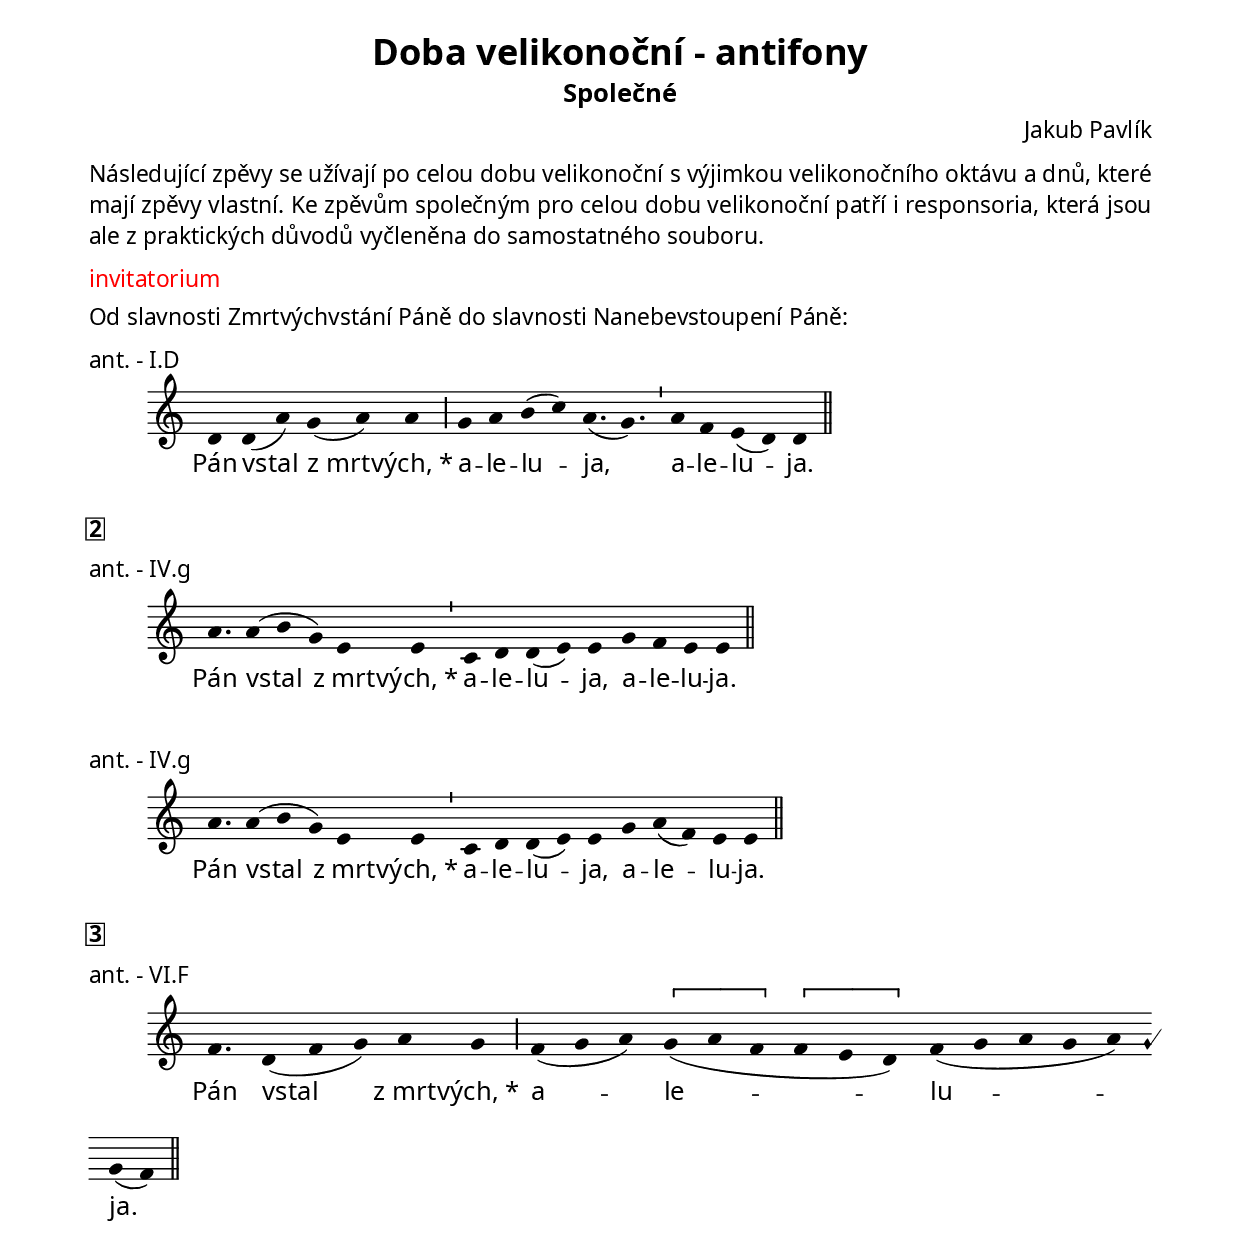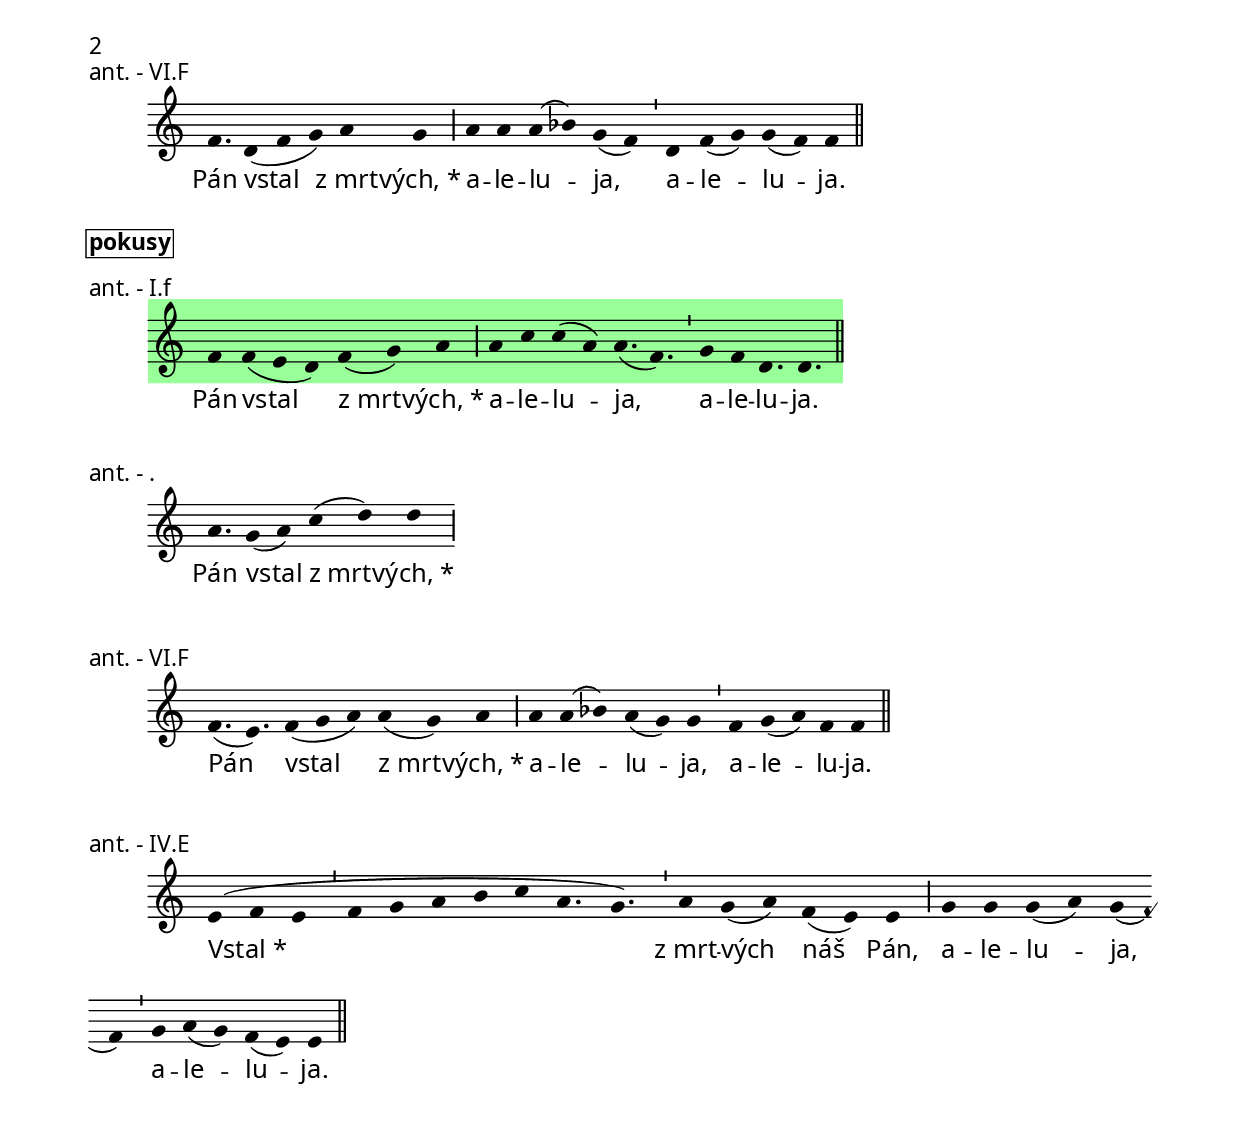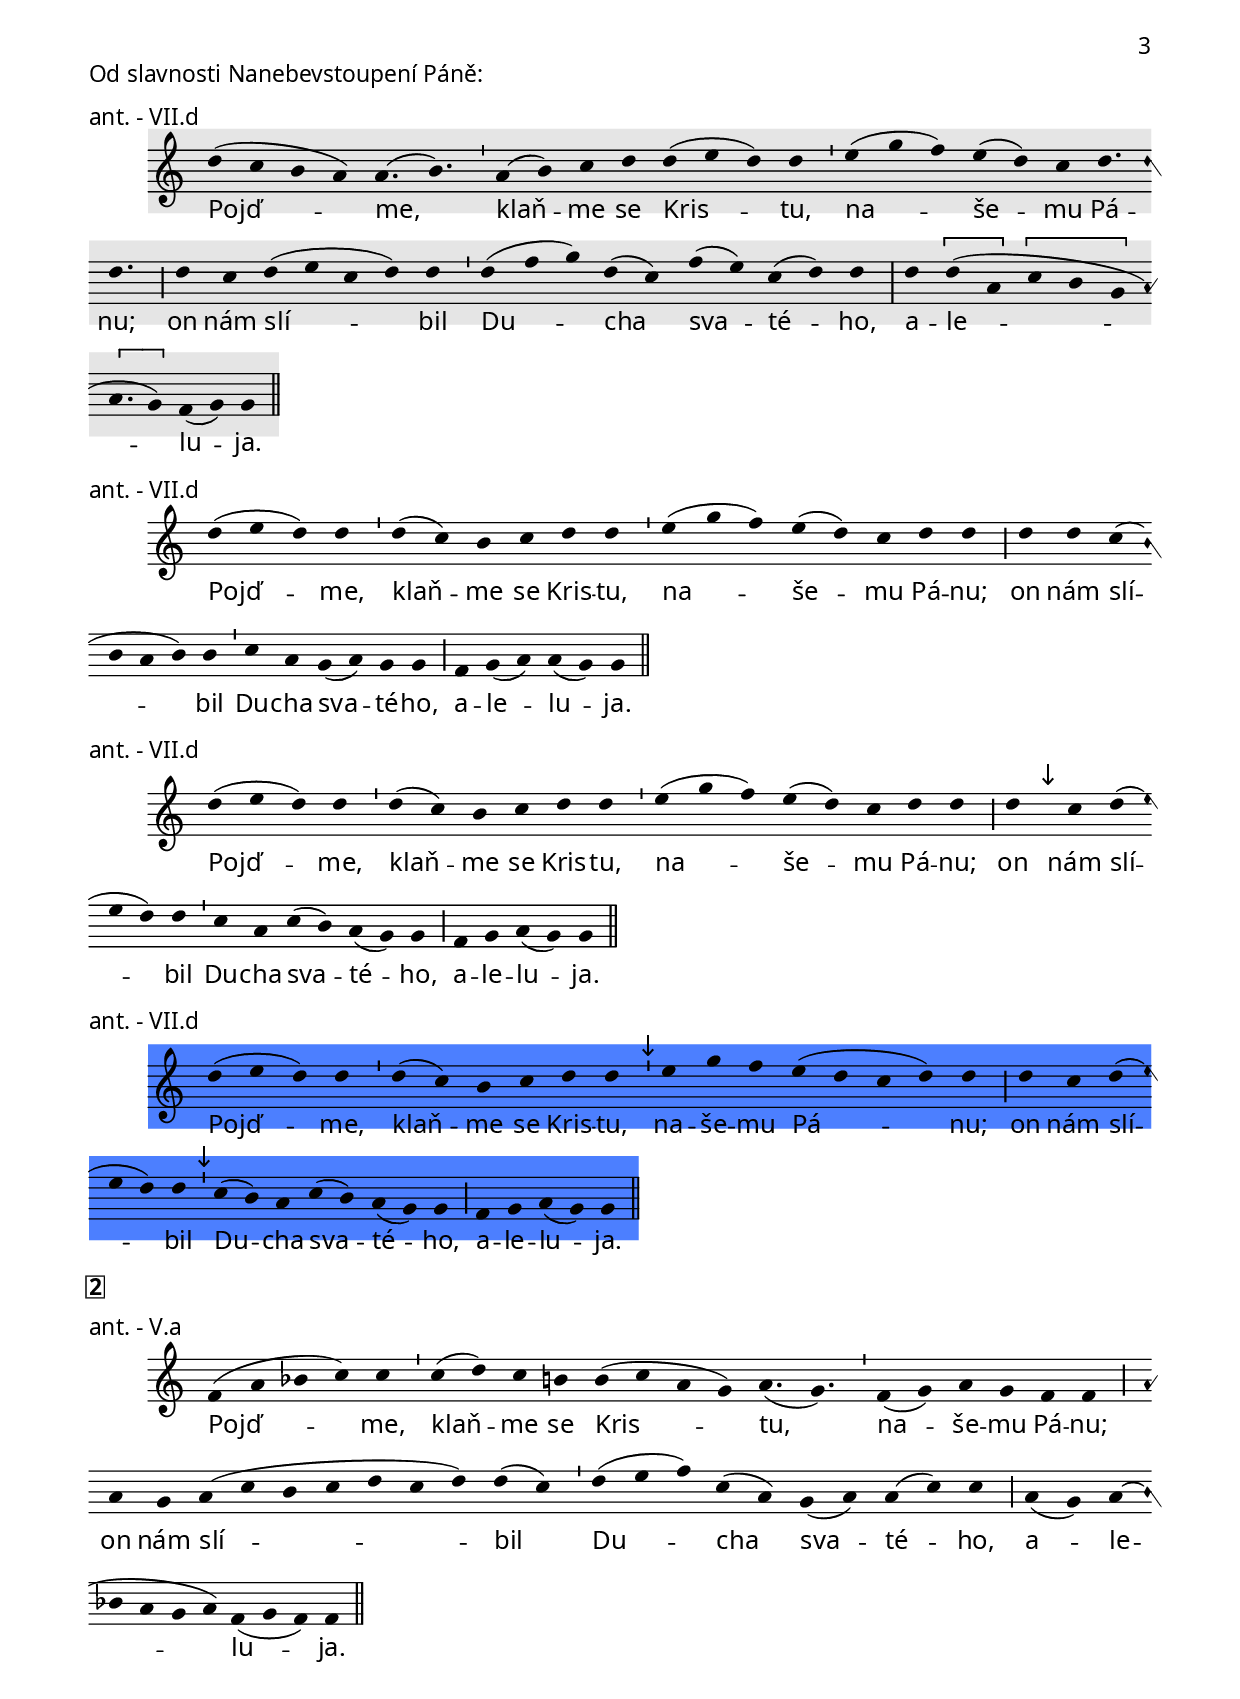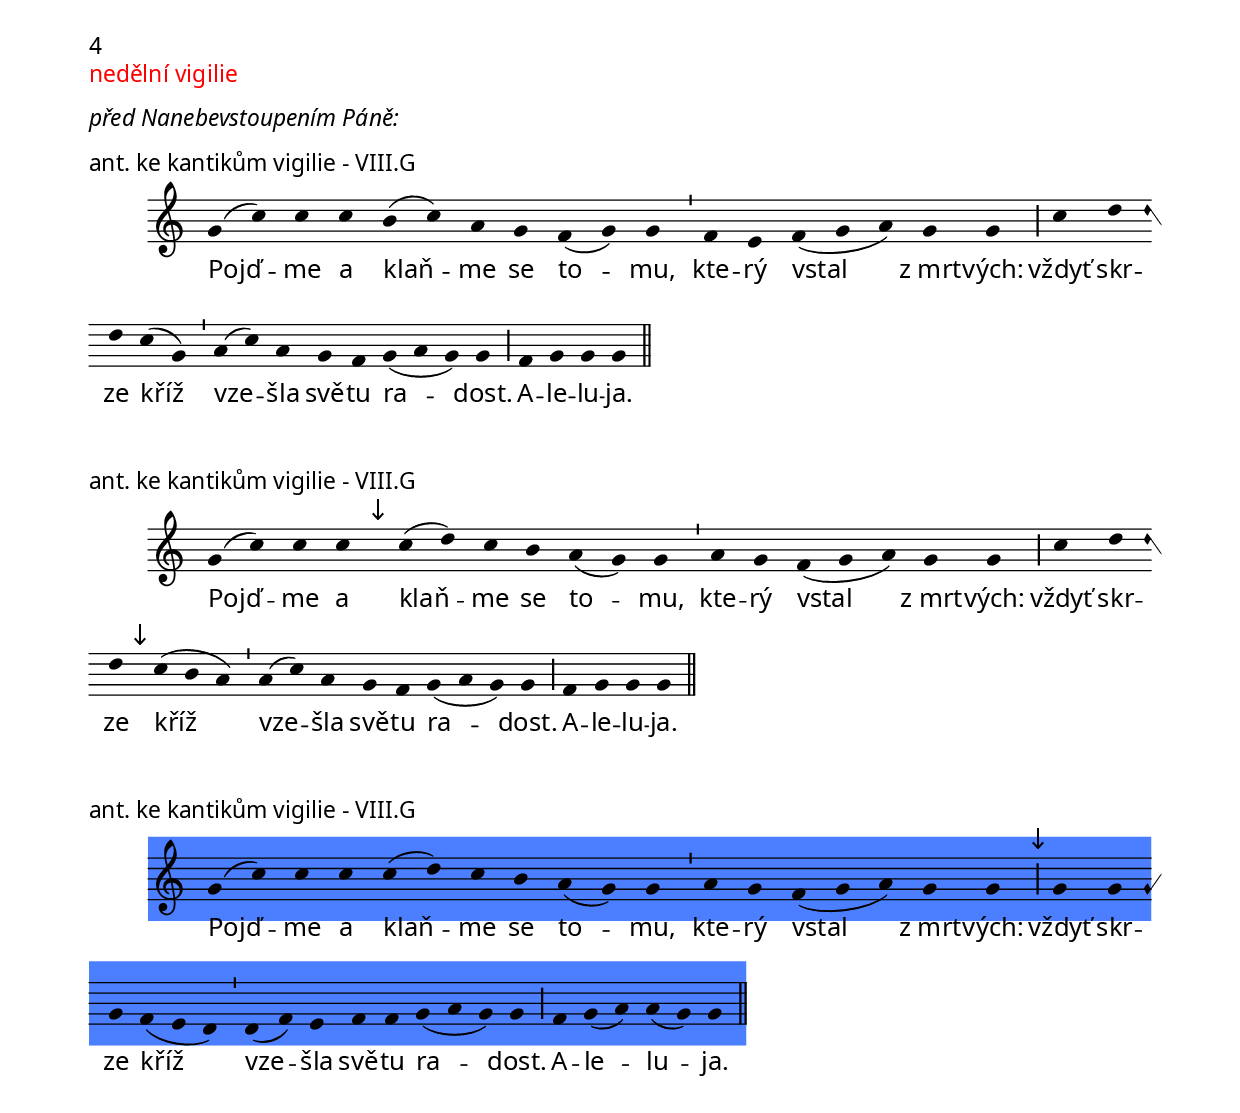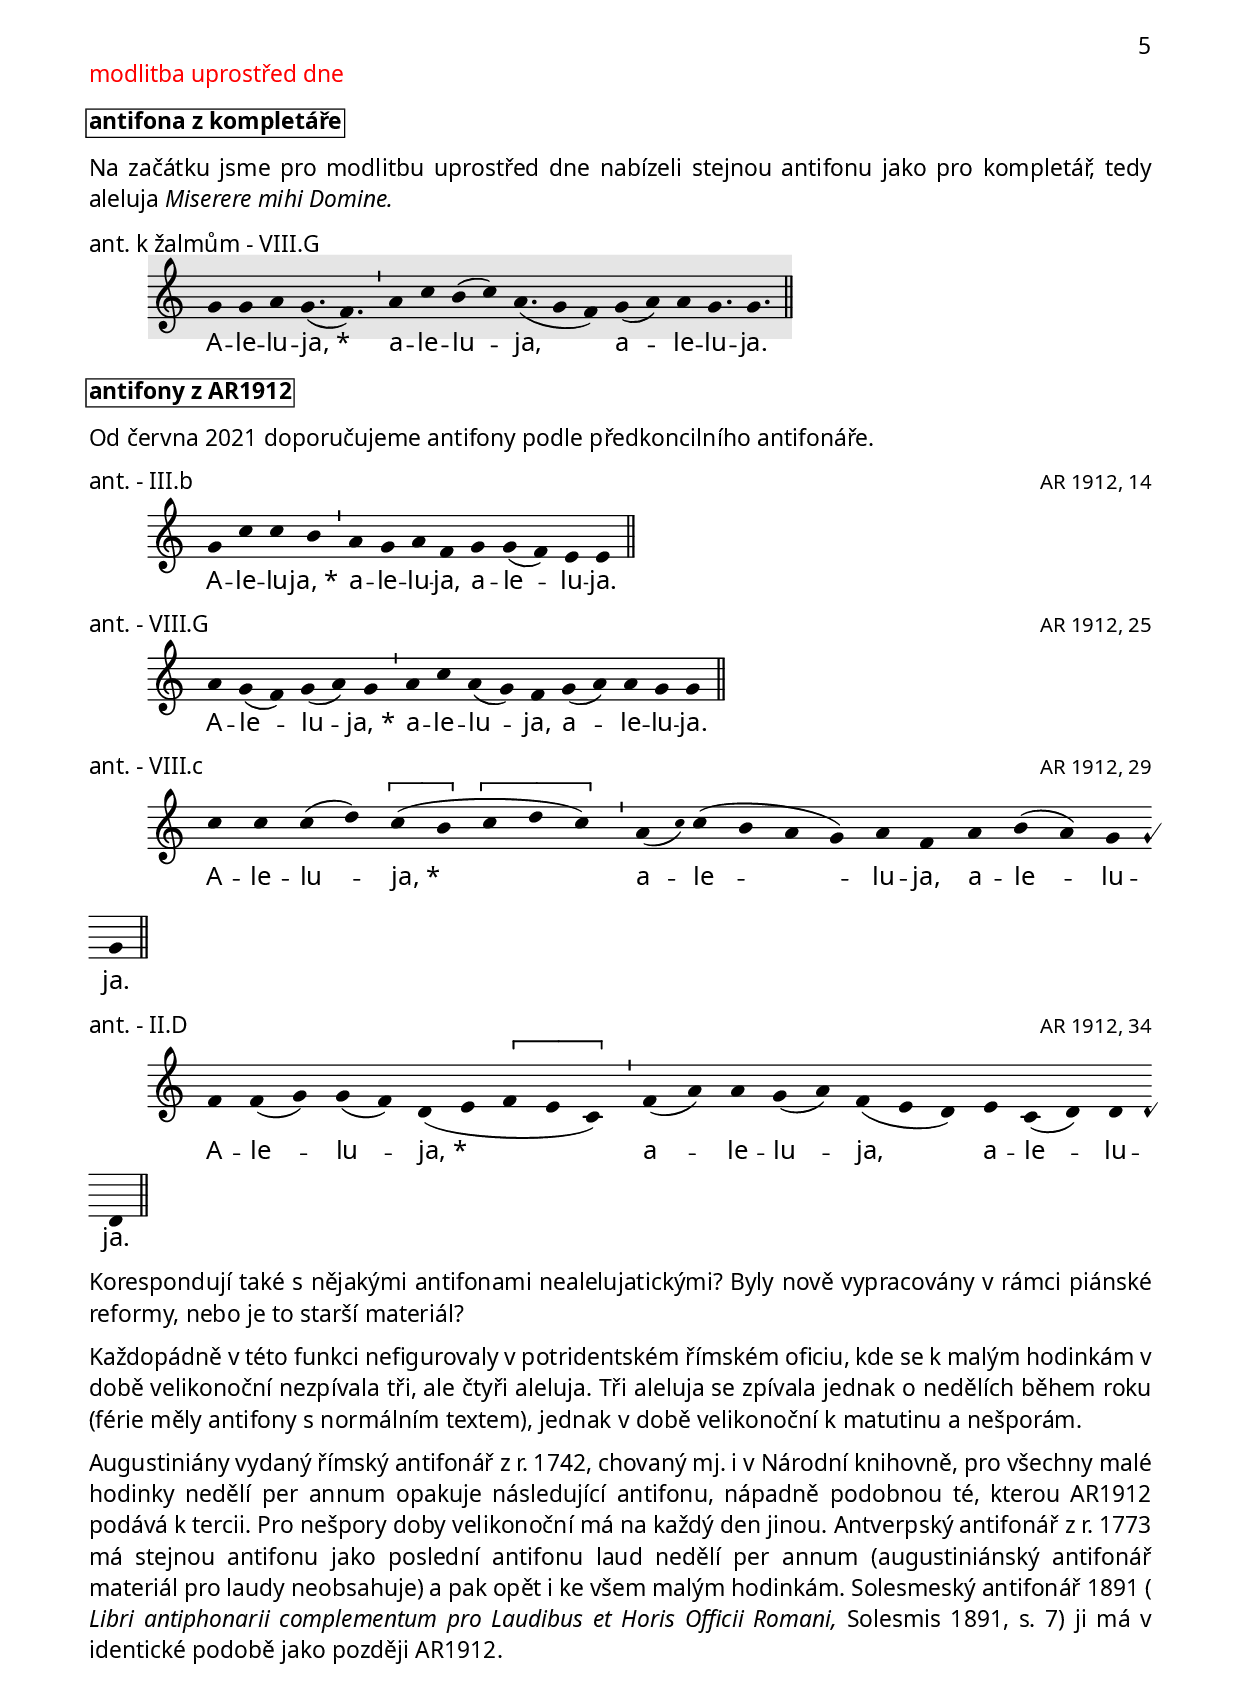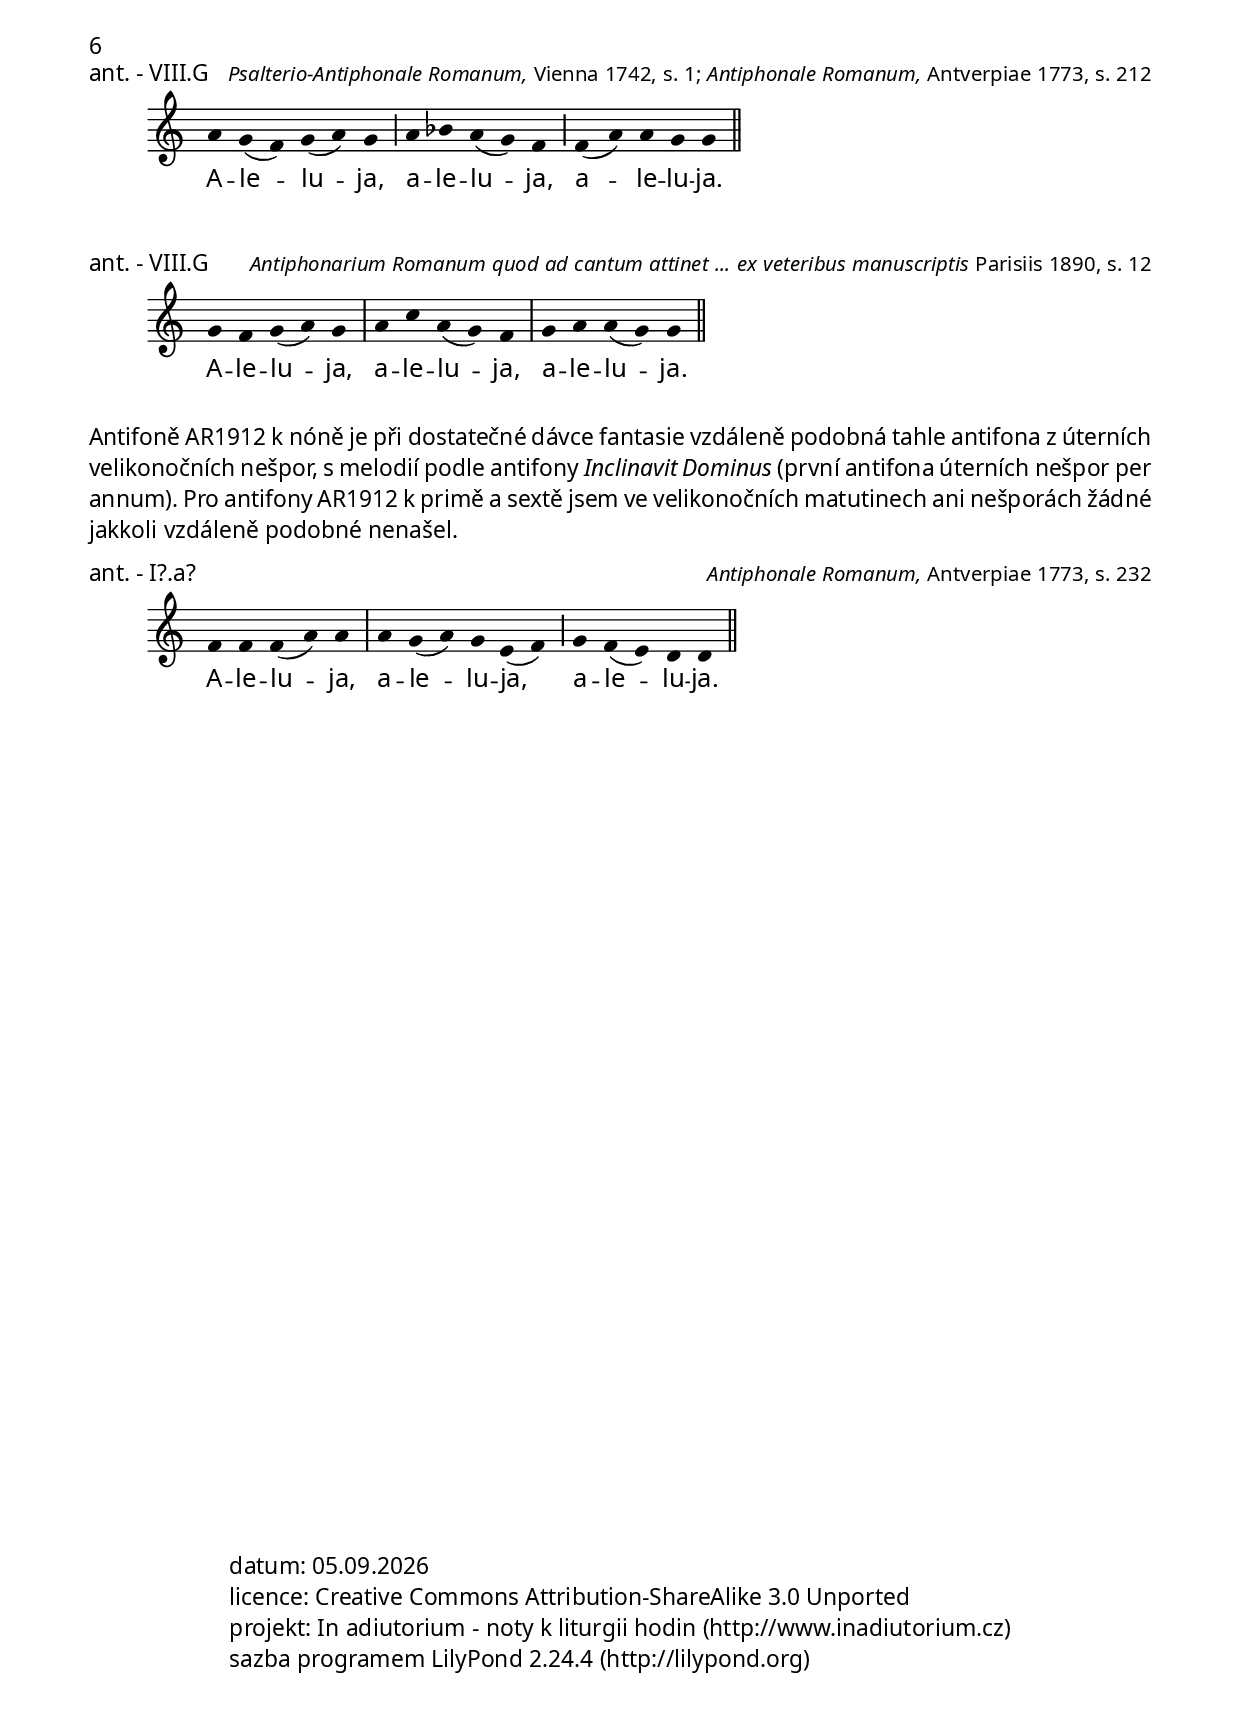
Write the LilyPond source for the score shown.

\version "2.14.2"

\header {
  title = "Doba velikonoční - antifony"
  composer = "Jakub Pavlík"
}

\include "spolecne.ly"

\bookpart {
  \header {
    subtitle = "Společné"
  }

  \markup\justify {Následující zpěvy se užívají
  po celou dobu velikonoční s výjimkou velikonočního
  oktávu a dnů, které mají zpěvy vlastní.
  Ke zpěvům společným pro celou dobu velikonoční
  patří i responsoria, která jsou ale
  z praktických důvodů vyčleněna do samostatného
  souboru.}

  \markup {\nadpisHodinka {"invitatorium"}}

  \markup{Od slavnosti Zmrtvýchvstání Páně do slavnosti Nanebevstoupení Páně:}

  \score {
    \relative c' {
      \choralniRezim
      d4 d( a') g( a) a \barMaior
      g a b( c) a4.( g) \barMin a4 f e( d) d \barFinalis
    }
    \addlyrics {
      Pán vstal z_mrt -- vých,_*
      a -- le -- lu -- ja, a -- le -- lu -- ja.
    }
    \header {
      quid = "ant."
      modus = "I"
      differentia = "D"
      psalmus = ""
      id = ""
      piece = \markup {\sestavTitulekBezZalmu}
    }
  }

  \markup\nadpisSkupiny "2"

  \score {
    \relative c'' {
      \choralniRezim
      a4. a4( b g) e e \barMin
      c d d( e) e g f e e \barFinalis
    }
    \addlyrics {
      Pán vstal z_mrt -- vých,_*
      a -- le -- lu -- ja, a -- le -- lu -- ja.
    }
    \header {
      quid = "ant."
      modus = "IV"
      differentia = "g"
      psalmus = ""
      id = ""
      piece = \markup {\sestavTitulekBezZalmu}
    }
  }

  \score {
    \relative c'' {
      \choralniRezim
      a4. a4( b g) e e \barMin
      c d d( e) e g a( f) e e \barFinalis
    }
    \addlyrics {
      Pán vstal z_mrt -- vých,_*
      a -- le -- lu -- ja, a -- le -- lu -- ja.
    }
    \header {
      quid = "ant."
      modus = "IV"
      differentia = "g"
      psalmus = ""
      id = ""
      piece = \markup {\sestavTitulekBezZalmu}
    }
  }

  \markup\nadpisSkupiny "3"

  \score {
    \relative c' {
      \choralniRezim
      f4. d4( f g) a g \barMaior
      f( g a) \[ g( a f \] \[ f e d) \]
      f( g a g a) g( f) \barFinalis
    }
    \addlyrics {
      Pán vstal z_mrt -- vých,_*
      a -- le -- lu -- ja.
    }
    \header {
      quid = "ant."
      modus = "VI"
      differentia = "F"
      psalmus = ""
      fons = "aleluja podle Liber hymnarius, Solesmes 1986, s. 79. Proto je také jen jedno."
      id = ""
      piece = \markup {\sestavTitulekBezZalmu}
    }
  }

  \score {
    \relative c' {
      \choralniRezim
      f4. d4( f g) a g \barMaior
      a a a( bes) g( f) \barMin d f( g) g( f) f \barFinalis
    }
    \addlyrics {
      Pán vstal z_mrt -- vých,_*
      a -- le -- lu -- ja, a -- le -- lu -- ja.
    }
    \header {
      quid = "ant."
      modus = "VI"
      differentia = "F"
      psalmus = ""
      id = ""
      piece = \markup {\sestavTitulekBezZalmu}
    }
  }

  \markup\nadpisSkupiny "pokusy"

  \score {
    \relative c' {
      \zvyraznovacZelenyII
      \choralniRezim
      f4 f( e d) f( g) a \barMaior
      a c c( a) a4.( f) \barMin g4 f d4. d \barFinalis
    }
    \addlyrics {
      Pán vstal z_mrt -- vých,_*
      a -- le -- lu -- ja, a -- le -- lu -- ja.
    }
    \header {
      quid = "ant."
      modus = "I"
      differentia = "f"
      psalmus = ""
      id = "invit"
      fons = "velikonoce_antifony.ly"
      piece = \markup {\sestavTitulekBezZalmu}
    }
  }

  \score {
    \relative c'' {
      \choralniRezim
      a4. g4( a) c( d) d \barMaior

    }
    \addlyrics {
      Pán vstal z_mrt -- vých,_*
      a -- le -- lu -- ja, a -- le -- lu -- ja.
    }
    \header {
      quid = "ant."
      modus = ""
      differentia = ""
      psalmus = ""
      id = "invit"
      fons = "velikonoce_antifony.ly"
      piece = \markup {\sestavTitulekBezZalmu}
    }
  }

  \score {
    \relative c' {
      \choralniRezim
      f4.( e) f4( g a) a( g) a \barMaior
      a a( bes) a( g) g \barMin f g( a) f f \barFinalis
    }
    \addlyrics {
      Pán vstal z_mrt -- vých,_*
      a -- le -- lu -- ja, a -- le -- lu -- ja.
    }
    \header {
      quid = "ant."
      modus = "VI"
      differentia = "F"
      psalmus = ""
      id = "invit"
      fons = "velikonoce_antifony.ly"
      piece = \markup {\sestavTitulekBezZalmu}
    }
  }

  \score {
    \relative c' {
      \choralniRezim
      e4( f e \barMin f g a b c a4. g) \barMin
      a4 g( a) f( e) e \barMaior
      g g g( a) g( f) \barMin g a( g) f( e) e \barFinalis
    }
    \addlyrics {
      Vstal_*
      z_mrt -- vých náš Pán,
      a -- le -- lu -- ja, a -- le -- lu -- ja.
    }
    \header {
      quid = "ant."
      modus = "IV"
      differentia = "E"
      psalmus = ""
      id = "invit"
      fons = "velikonoce_antifony.ly"
      piece = \markup {\sestavTitulekBezZalmu}
    }
  }

  \pageBreak

  \markup{Od slavnosti Nanebevstoupení Páně:}

  \score {
    \relative c'' {
      \zvyraznovacSedy
      \choralniRezim
      d4( c b a) a4.( b) \barMin
      a4( b) c d d( e d) d \barMin e( g f) e( d) c d4. d \barMaior
      d4 c d( e c d) d \barMin d( f g) d( c) f( e) c( d) d \barMax
      d \[ d( a \] \[ c b g \] \[ a4. g4) \] f( g) g \barFinalis
    }
    \addlyrics {
      Pojď -- me,
      klaň -- me se Kris -- tu, na -- še -- mu Pá -- nu;
      on nám slí -- bil Du -- cha sva -- té -- ho,
      a -- le -- lu -- ja.
    }
    \header {
      quid = "ant."
      modus = "VII"
      differentia = "d"
      psalmus = ""
      id = "invit2"
      piece = \markup {\sestavTitulekBezZalmu}
    }
  }

  \score {
    \relative c'' {
      \choralniRezim
      d4( e d) d \barMin
      d( c) b c d d \barMin e( g f) e( d) c d d \barMaior
      d4 d c( b a b) b \barMin c a g( a) g g \barMaior
      f g( a) a( g) g \barFinalis
    }
    \addlyrics {
      Pojď -- me,
      klaň -- me se Kris -- tu, na -- še -- mu Pá -- nu;
      on nám slí -- bil Du -- cha sva -- té -- ho,
      a -- le -- lu -- ja.
    }
    \header {
      quid = "ant."
      modus = "VII"
      differentia = "d"
      psalmus = ""
      id = "invit2"
      piece = \markup {\sestavTitulekBezZalmu}
    }
  }

  \score {
    \relative c'' {
      \choralniRezim
      d4( e d) d \barMin
      d( c) b c d d \barMin e( g f) e( d) c d d \barMaior
      d4 \mark\sipka c d( e d) d \barMin c a c( b) a( g) g \barMaior
      f g a( g) g \barFinalis
    }
    \addlyrics {
      Pojď -- me,
      klaň -- me se Kris -- tu, na -- še -- mu Pá -- nu;
      on nám slí -- bil Du -- cha sva -- té -- ho,
      a -- le -- lu -- ja.
    }
    \header {
      quid = "ant."
      modus = "VII"
      differentia = "d"
      psalmus = ""
      id = "invit2"
      piece = \markup {\sestavTitulekBezZalmu}
    }
  }

  \score {
    \relative c'' {
      \zvyraznovacModry
      \choralniRezim
      d4( e d) d \barMin
      d( c) b c d d \barMin \mark\sipka e g f e( d c d) d \barMaior
      d4 c d( e d) d \barMin \mark\sipka c( b) a c( b) a( g) g \barMaior
      f g a( g) g \barFinalis
    }
    \addlyrics {
      Pojď -- me,
      klaň -- me se Kris -- tu, na -- še -- mu Pá -- nu;
      on nám slí -- bil Du -- cha sva -- té -- ho,
      a -- le -- lu -- ja.
    }
    \header {
      quid = "ant."
      modus = "VII"
      differentia = "d"
      psalmus = ""
      id = "invit2"
      piece = \markup {\sestavTitulekBezZalmu}
    }
  }

  \markup\nadpisSkupiny 2

  \score {
    \relative c' {
      \choralniRezim
      f4( a bes c) c \barMin
      c( d) c b! b( c a g) a4.( g) \barMin f4( g) a g f f \barMaior
      a g a( c b c d c d) d( c) \barMin d( e f) c( a) g( a) a( c) c \barMaior
      a( g) a( bes a g a) f( g f) f \barFinalis
    }
    \addlyrics {
      Pojď -- me,
      klaň -- me se Kris -- tu, na -- še -- mu Pá -- nu;
      on nám slí -- bil Du -- cha sva -- té -- ho,
      a -- le -- lu -- ja.
    }
    \header {
      quid = "ant."
      modus = "V"
      differentia = "a"
      psalmus = ""
      fial = "velikonoce_nanebevstoupeni.ly#invit?zacatek"
      id = "invit2"
      piece = \markup {\sestavTitulekBezZalmu}
    }
  }

  \pageBreak

  \markup {\nadpisHodinka {"nedělní vigilie"}}

  \markup\italic{před Nanebevstoupením Páně:}

  \score {
    \relative c'' {
      \choralniRezim
      g4( c) c c b( c) a g f( g) g \barMin
      f e f( g a) g g \barMaior
      c d d c( g) \barMin
      a( c) a g f g( a g) g \barMaior
      f g g g \barFinalis
    }
    \addlyrics {
      Pojď -- me a klaň -- me se to -- mu,
      kte -- rý vstal z_mrt -- vých:
      vždyť skr -- ze kříž
      vze -- šla svě -- tu ra -- dost.
      A -- le -- lu -- ja.
    }
    \header {
      quid = "ant. ke kantikům vigilie"
      modus = "VIII"
      differentia = "G"
      psalmus = ""
      id = "mc-avig"
      piece = \markup {\sestavTitulekBezZalmu}
    }
  }

  \score {
    \relative c'' {
      \choralniRezim
      g4( c) c c \mark\sipka c( d) c b a( g) g \barMin
      a g f( g a) g g \barMaior
      c d d \mark\sipka c( b a) \barMin
      a( c) a g f g( a g) g \barMaior
      f g g g \barFinalis
    }
    \addlyrics {
      Pojď -- me a klaň -- me se to -- mu,
      kte -- rý vstal z_mrt -- vých:
      vždyť skr -- ze kříž
      vze -- šla svě -- tu ra -- dost.
      A -- le -- lu -- ja.
    }
    \header {
      quid = "ant. ke kantikům vigilie"
      modus = "VIII"
      differentia = "G"
      psalmus = ""
      id = "mc-avig"
      piece = \markup {\sestavTitulekBezZalmu}
    }
  }

  \score {
    \relative c'' {
      \zvyraznovacModry
      \choralniRezim
      g4( c) c c c( d) c b a( g) g \barMin
      a g f( g a) g g \barMaior
      \mark\sipka g g g f( e d) \barMin
      d( f) e f f g( a g) g \barMaior
      f g( a) a( g) g \barFinalis
    }
    \addlyrics {
      Pojď -- me a klaň -- me se to -- mu,
      kte -- rý vstal z_mrt -- vých:
      vždyť skr -- ze kříž
      vze -- šla svě -- tu ra -- dost.
      A -- le -- lu -- ja.
    }
    \header {
      quid = "ant. ke kantikům vigilie"
      modus = "VIII"
      differentia = "G"
      psalmus = ""
      id = "mc-avig"
      piece = \markup {\sestavTitulekBezZalmu}
    }
  }

  \pageBreak

  \markup {\nadpisHodinka {"modlitba uprostřed dne"}}

  \markup\nadpisSkupiny "antifona z kompletáře"
  \markup\justify{
    Na začátku jsme pro modlitbu uprostřed dne nabízeli stejnou antifonu
    jako pro kompletář, tedy aleluja \italic{Miserere mihi Domine.}
  }

  \score {
    \relative c'' {
      \zvyraznovacSedy
      \choralniRezim
      g4 g a g4.( f) \barMin
      a4 c b( c) a4.( g4 f)
      g( a) a g4. g \barFinalis
    }
    \addlyrics {
      A -- le -- lu -- ja,_*
      a -- le -- lu -- ja,
      a -- le -- lu -- ja.
    }
    \header {
      quid = "ant. k žalmům"
      modus = "VIII"
      differentia = "G"
      psalmus = ""
      id = "pasch"
      piece = \markup {\sestavTitulekBezZalmu}
      fons = "Liber usualis, New York-Tournai, 1961, 266."
    }
  }

  \markup\nadpisSkupiny "antifony z AR1912"
  \markup\justify{
    Od června 2021 doporučujeme antifony podle předkoncilního antifonáře.
  }

  \score {
    \relative c'' {
      \choralniRezim
      g4 c c b \barMin
      a g a f
      g g( f) e e \barFinalis
    }
    \addlyrics {
      A -- le -- lu -- ja,_*
      a -- le -- lu -- ja,
      a -- le -- lu -- ja.
    }
    \header {
      quid = "ant."
      modus = "III"
      differentia = "b"
      psalmus = ""
      fons_externus = "AR 1912, 14"
      id = "prima"
      piece = \markup {\sestavTitulekBezZalmu}
    }
  }

  \score {
    \relative c'' {
      \choralniRezim
      a4 g( f) g( a) g \barMin
      a c a( g) f
      g( a) a g g \barFinalis
    }
    \addlyrics {
      A -- le -- lu -- ja,_*
      a -- le -- lu -- ja,
      a -- le -- lu -- ja.
    }
    \header {
      quid = "ant."
      modus = "VIII"
      differentia = "G"
      psalmus = ""
      fons_externus = "AR 1912, 25"
      id = "tercie"
      piece = \markup {\sestavTitulekBezZalmu}
    }
  }

  \score {
    \relative c'' {
      \choralniRezim
      c4 c c( d) \[ c( b \] \[ c d c) \] \barMin
      a( \grace c) c( b a g) a f
      a b( a) g g \barFinalis
    }
    \addlyrics {
      A -- le -- lu -- ja,_*
      a -- le -- lu -- ja,
      a -- le -- lu -- ja.
    }
    \header {
      quid = "ant."
      modus = "VIII"
      differentia = "c"
      psalmus = ""
      fons_externus = "AR 1912, 29"
      id = "sexta"
      piece = \markup {\sestavTitulekBezZalmu}
    }
  }

  \score {
    \relative c' {
      \choralniRezim
      f4 f( g) g( f) d( e \[ f e c) \] \barMin
      f( a) a g( a) f( e d) e c( d) d d \barFinalis
    }
    \addlyrics {
      A -- le -- lu -- ja,_*
      a -- le -- lu -- ja,
      a -- le -- lu -- ja.
    }
    \header {
      quid = "ant."
      modus = "II"
      differentia = "D"
      psalmus = ""
      fons_externus = "AR 1912, 34"
      id = "nona"
      piece = \markup {\sestavTitulekBezZalmu}
    }
  }

  \markup\justify{
    Korespondují také s nějakými antifonami nealelujatickými?
    Byly nově vypracovány v rámci piánské reformy,
    nebo je to starší materiál?
  }
  \markup\justify{
    Každopádně v této funkci nefigurovaly v potridentském římském oficiu,
    kde se k malým hodinkám v době velikonoční nezpívala tři, ale čtyři aleluja.
    Tři aleluja se zpívala jednak o nedělích během roku (férie měly
    antifony s normálním textem), jednak v době velikonoční k matutinu a nešporám.
  }

  \markup\justify{
    Augustiniány vydaný římský antifonář z r. 1742, chovaný mj. i v Národní knihovně,
    pro všechny malé hodinky nedělí per annum opakuje následující antifonu,
    nápadně podobnou té, kterou AR1912 podává k tercii.
    Pro nešpory doby velikonoční má na každý den jinou.
    Antverpský antifonář z r. 1773 má stejnou antifonu jako poslední antifonu laud nedělí per annum
    (augustiniánský antifonář materiál pro laudy neobsahuje) a pak opět i ke všem malým hodinkám.
    Solesmeský antifonář 1891
    (\italic\with-url "https://archive.org/details/libriantiphonari00cath/" {
      Libri antiphonarii complementum pro Laudibus et Horis Officii Romani,
    }
    Solesmis 1891, s. 7)
    ji má v identické podobě jako později AR1912.
  }
  \score {
    \relative c'' {
      \choralniRezim
      a4 g( f) g( a) g \barMaior
      a bes a( g) f \barMaior
      f( a) a g g \barFinalis
    }
    \addlyrics {
      A -- le -- lu -- ja,
      a -- le -- lu -- ja,
      a -- le -- lu -- ja.
    }
    \header {
      quid = "ant."
      modus = "VIII"
      differentia = "G"
      psalmus = ""
      fons_externus = \markup{
        \italic\with-url "https://aleph.nkp.cz/F/?func=direct&doc_number=006286445&local_base=SKC" {
          Psalterio-Antiphonale Romanum,
        }
        Vienna 1742, s. 1;

        \italic\with-url "https://books.google.cz/books?id=pRzS_AIJW3IC" {
          Antiphonale Romanum,
        }
        Antverpiae 1773, s. 212
      }
      id = ""
      piece = \markup {\sestavTitulekBezZalmu}
    }
  }

  \score {
    \relative c'' {
      \choralniRezim
      g4 f g( a) g \barMax
      a c a( g) f \barMax
      g a a( g) g \barFinalis
    }
    \addlyrics {
      A -- le -- lu -- ja,
      a -- le -- lu -- ja,
      a -- le -- lu -- ja.
    }
    \header {
      quid = "ant."
      modus = "VIII"
      differentia = "G"
      psalmus = ""
      fons_externus = \markup{
        \italic\with-url "https://books.google.cz/books?id=K41WX2CifKcC" {
          Antiphonarium Romanum
          quod ad cantum attinet ... ex veteribus manuscriptis
        }
        Parisiis 1890, s. 12
      }
      id = ""
      piece = \markup {\sestavTitulekBezZalmu}
    }
  }

  \markup\justify{
    Antifoně AR1912 k nóně je při dostatečné dávce fantasie vzdáleně podobná
    tahle antifona z úterních velikonočních nešpor, s melodií podle antifony
    \italic{Inclinavit Dominus} (první antifona úterních nešpor per annum).
    Pro antifony AR1912 k primě a sextě jsem ve velikonočních matutinech ani nešporách
    žádné jakkoli vzdáleně podobné nenašel.
  }
  \score {
    \relative c' {
      \choralniRezim
      f4 f f( a) a \barMax
      a g( a) g e( f) \barMaior
      g f( e) d d \barFinalis
    }
    \addlyrics {
      A -- le -- lu -- ja,
      a -- le -- lu -- ja,
      a -- le -- lu -- ja.
    }
    \header {
      quid = "ant."
      modus = "I?" % v prameni je jen vynotovana differentia, kterou neumim zaradit
      differentia = "a?"
      psalmus = ""
      fons_externus = \markup{
        \italic\with-url "https://books.google.cz/books?id=pRzS_AIJW3IC" {
          Antiphonale Romanum,
        }
        Antverpiae 1773, s. 232
      }
      id = ""
      piece = \markup {\sestavTitulekBezZalmu}
    }
  }
}